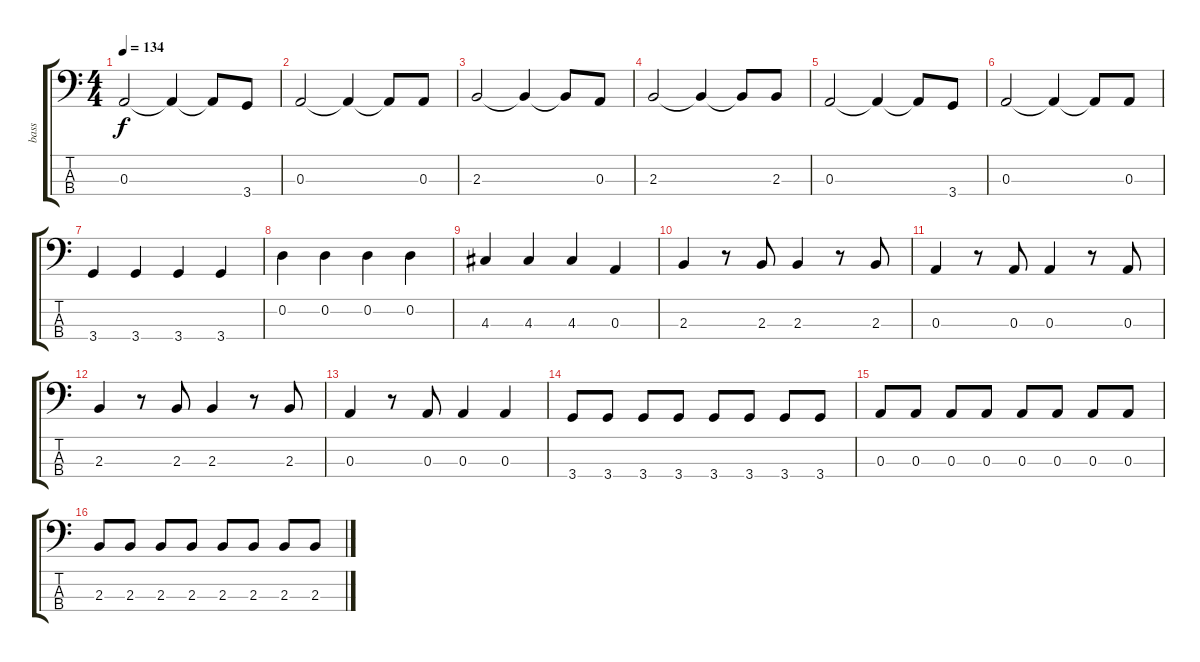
\track ("bass" "bass") {instrument electricbassfinger}
\staff {score tabs}
\tuning (G2 D2 A1 E1) {hide}
\ts (4 4)
\tempo 134
\clef f4
\ks c
0.3.2{dy f} 0.3{t}.4 0.3{t}.8 3.4.8 |
0.3.2 0.3{t}.4 0.3{t}.8 0.3.8 |
2.3.2 2.3{t}.4 2.3{t}.8 0.3.8 |
2.3.2 2.3{t}.4 2.3{t}.8 2.3.8 |
0.3.2 0.3{t}.4 0.3{t}.8 3.4.8 |
0.3.2 0.3{t}.4 0.3{t}.8 0.3.8 |
3.4.4 3.4.4 3.4.4 3.4.4 |
0.2.4 0.2.4 0.2.4 0.2.4 |
4.3.4 4.3.4 4.3.4 0.3.4 |
2.3.4 r.8 2.3.8 2.3.4 r.8 2.3.8 |
0.3.4 r.8 0.3.8 0.3.4 r.8 0.3.8 |
2.3.4 r.8 2.3.8 2.3.4 r.8 2.3.8 |
0.3.4 r.8 0.3.8 0.3.4 0.3.4 |
3.4.8 3.4.8 3.4.8 3.4.8 3.4.8 3.4.8 3.4.8 3.4.8 |
0.3.8 0.3.8 0.3.8 0.3.8 0.3.8 0.3.8 0.3.8 0.3.8 |
2.3.8 2.3.8 2.3.8 2.3.8 2.3.8 2.3.8 2.3.8 2.3.8
